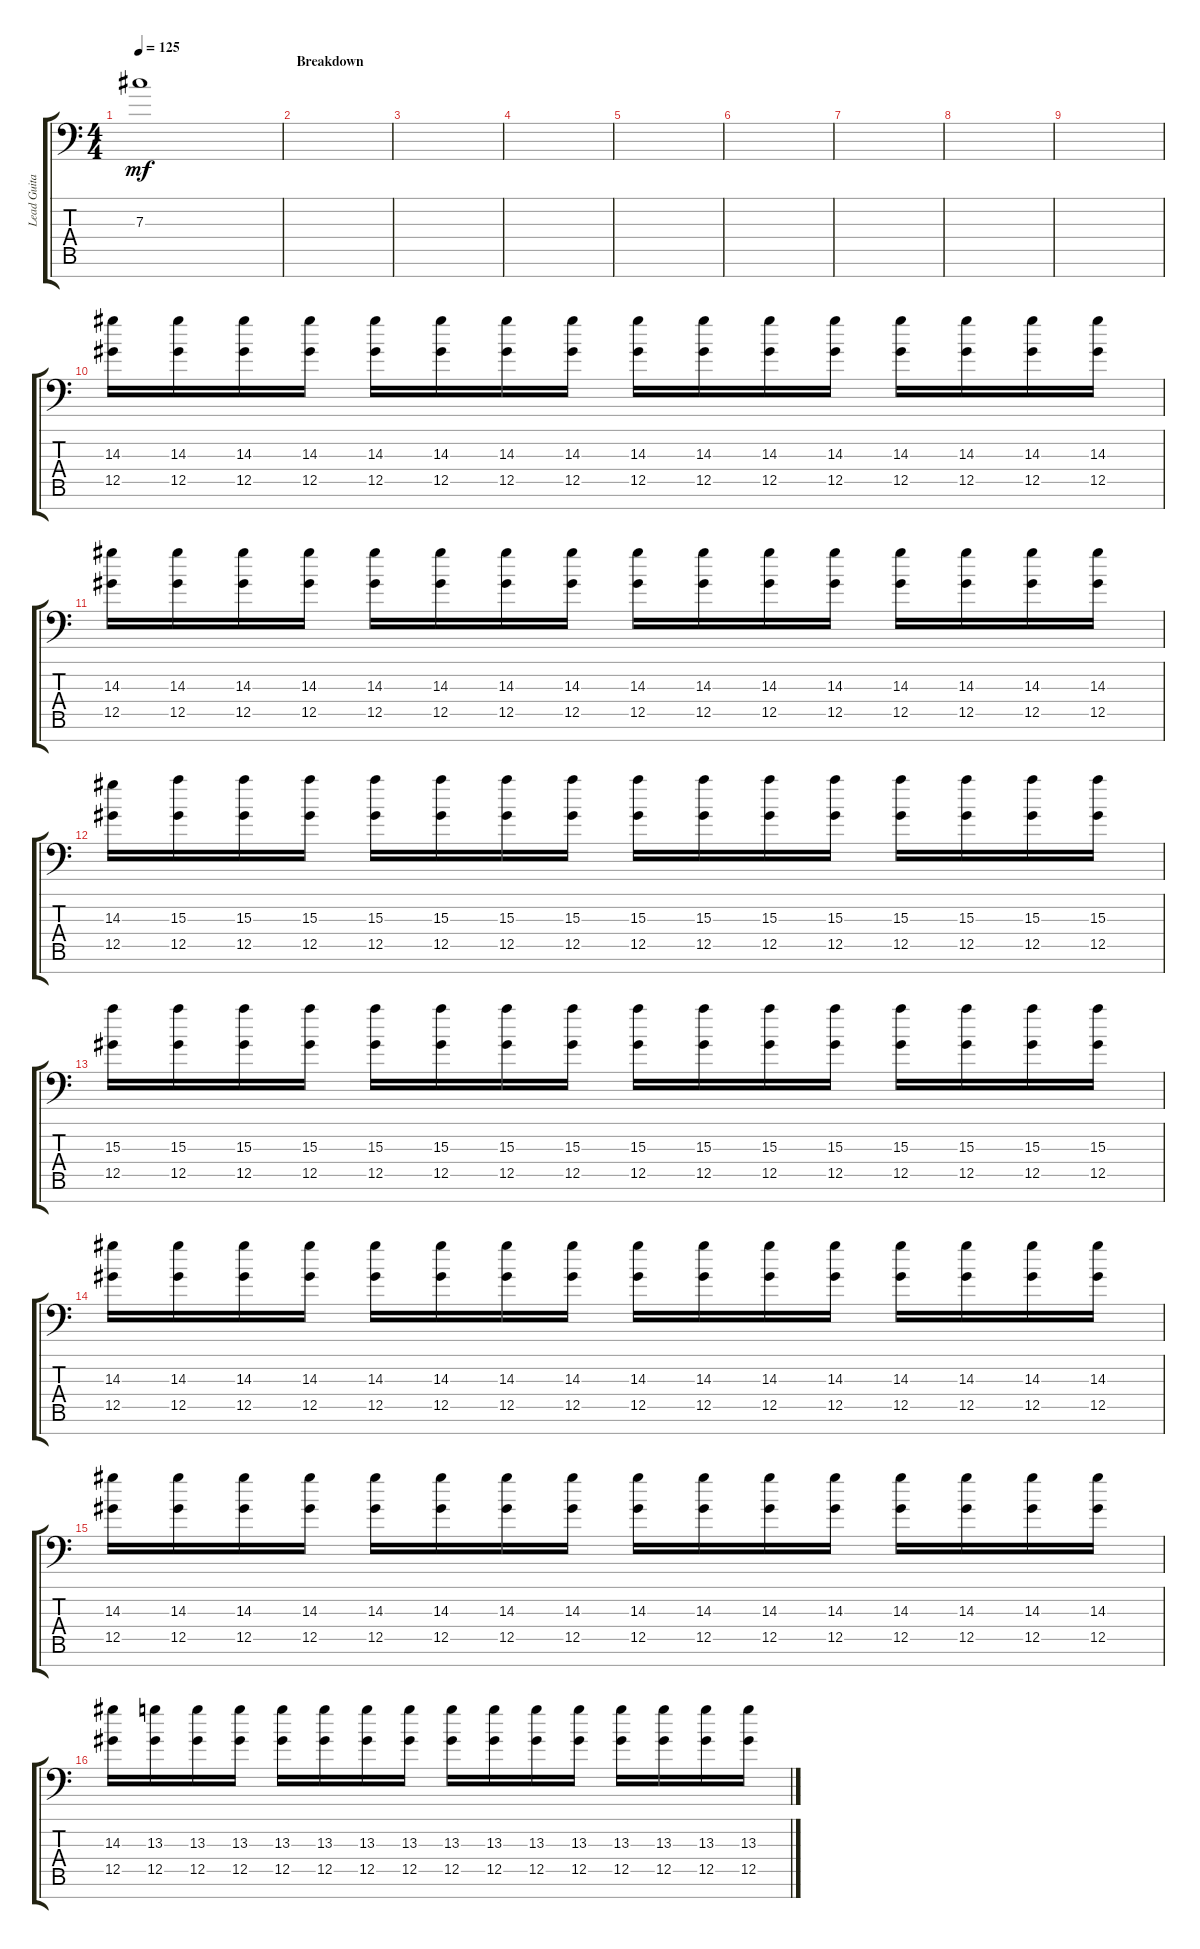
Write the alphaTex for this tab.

\track ("Lead Guitar" "Lead Guita") {instrument distortionguitar}
\staff {score tabs}
\tuning (Eb4 Bb3 Gb3 Db3 Ab2 Eb2 Ab1) {hide}
\ts (4 4)
\tempo 125
\clef f4
\ks c
7.3{t}.1{dy mf} |
\section ("" "Breakdown")
|
|
|
|
|
|
|
|
(14.3 12.5).16 (14.3 12.5).16 (14.3 12.5).16 (14.3 12.5).16 (14.3 12.5).16 (14.3 12.5).16 (14.3 12.5).16 (14.3 12.5).16 (14.3 12.5).16 (14.3 12.5).16 (14.3 12.5).16 (14.3 12.5).16 (14.3 12.5).16 (14.3 12.5).16 (14.3 12.5).16 (14.3 12.5).16 |
(14.3 12.5).16 (14.3 12.5).16 (14.3 12.5).16 (14.3 12.5).16 (14.3 12.5).16 (14.3 12.5).16 (14.3 12.5).16 (14.3 12.5).16 (14.3 12.5).16 (14.3 12.5).16 (14.3 12.5).16 (14.3 12.5).16 (14.3 12.5).16 (14.3 12.5).16 (14.3 12.5).16 (14.3 12.5).16 |
(14.3 12.5).16 (15.3 12.5).16 (15.3 12.5).16 (15.3 12.5).16 (15.3 12.5).16 (15.3 12.5).16 (15.3 12.5).16 (15.3 12.5).16 (15.3 12.5).16 (15.3 12.5).16 (15.3 12.5).16 (15.3 12.5).16 (15.3 12.5).16 (15.3 12.5).16 (15.3 12.5).16 (15.3 12.5).16 |
(15.3 12.5).16 (15.3 12.5).16 (15.3 12.5).16 (15.3 12.5).16 (15.3 12.5).16 (15.3 12.5).16 (15.3 12.5).16 (15.3 12.5).16 (15.3 12.5).16 (15.3 12.5).16 (15.3 12.5).16 (15.3 12.5).16 (15.3 12.5).16 (15.3 12.5).16 (15.3 12.5).16 (15.3 12.5).16 |
(14.3 12.5).16 (14.3 12.5).16 (14.3 12.5).16 (14.3 12.5).16 (14.3 12.5).16 (14.3 12.5).16 (14.3 12.5).16 (14.3 12.5).16 (14.3 12.5).16 (14.3 12.5).16 (14.3 12.5).16 (14.3 12.5).16 (14.3 12.5).16 (14.3 12.5).16 (14.3 12.5).16 (14.3 12.5).16 |
(14.3 12.5).16 (14.3 12.5).16 (14.3 12.5).16 (14.3 12.5).16 (14.3 12.5).16 (14.3 12.5).16 (14.3 12.5).16 (14.3 12.5).16 (14.3 12.5).16 (14.3 12.5).16 (14.3 12.5).16 (14.3 12.5).16 (14.3 12.5).16 (14.3 12.5).16 (14.3 12.5).16 (14.3 12.5).16 |
(14.3 12.5).16 (13.3 12.5).16 (13.3 12.5).16 (13.3 12.5).16 (13.3 12.5).16 (13.3 12.5).16 (13.3 12.5).16 (13.3 12.5).16 (13.3 12.5).16 (13.3 12.5).16 (13.3 12.5).16 (13.3 12.5).16 (13.3 12.5).16 (13.3 12.5).16 (13.3 12.5).16 (13.3 12.5).16
